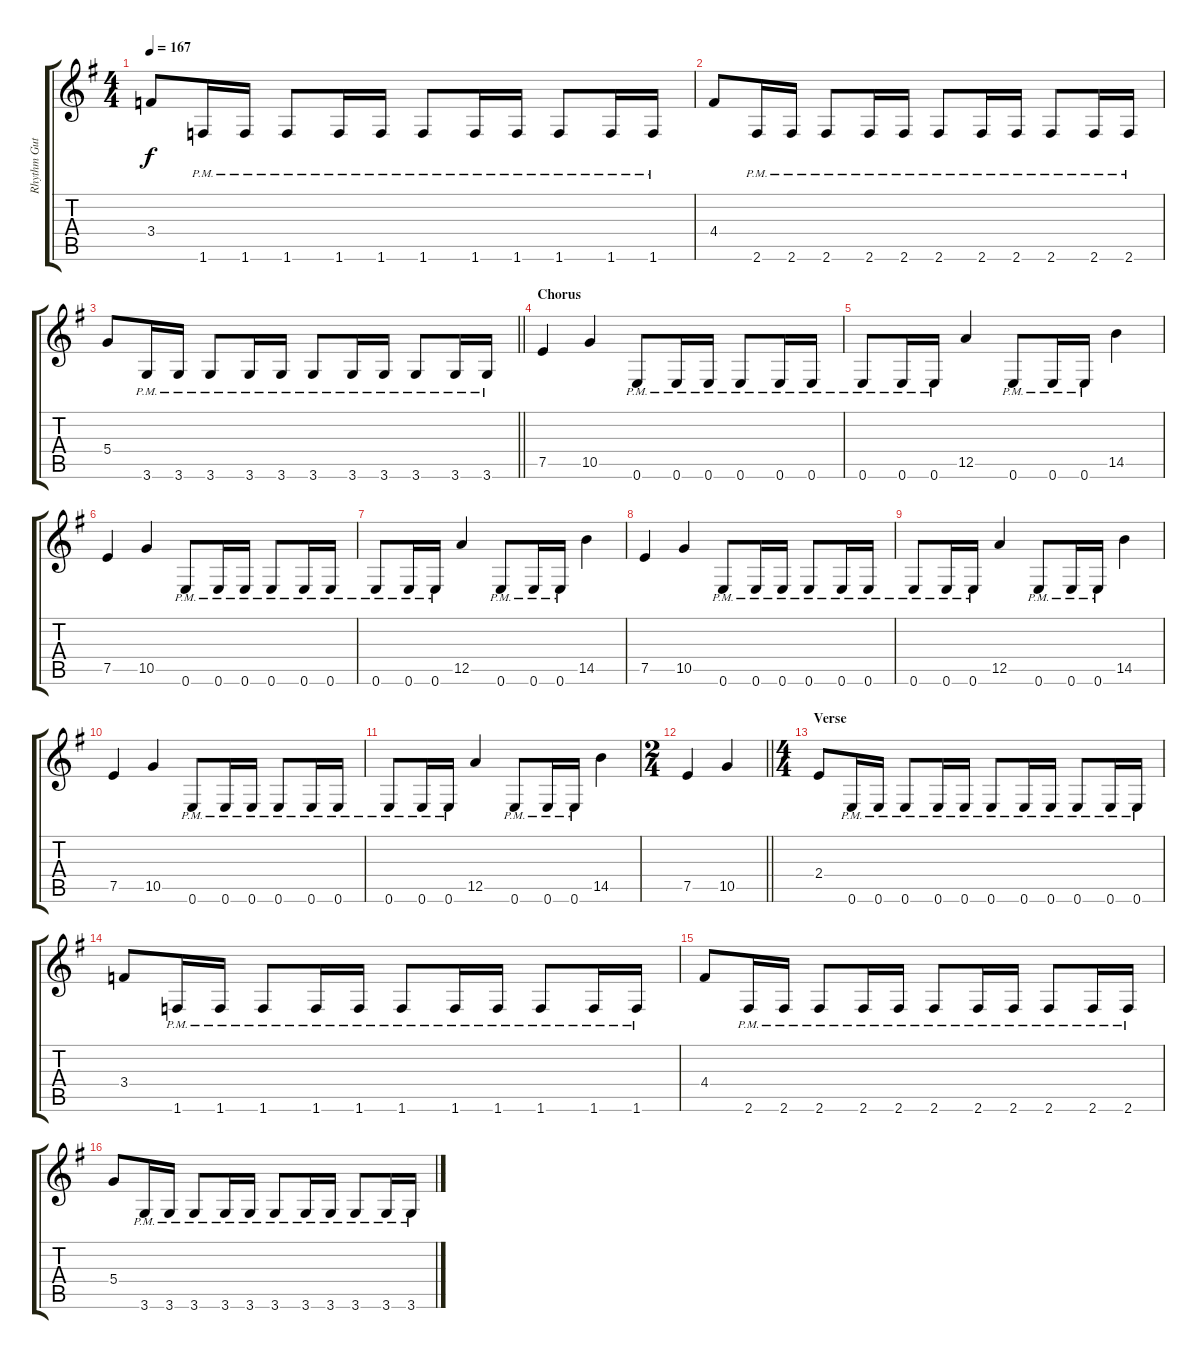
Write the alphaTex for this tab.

\track ("Rhythm Gutiar" "Rhythm Gut") {instrument distortionguitar}
\staff {score tabs}
\tuning (E4 B3 G3 D3 A2 E2) {hide}
\ts (4 4)
\tempo 167
\clef g2
\ks g
3.4.8{dy f} 1.6{pm}.16 1.6{pm}.16 1.6{pm}.8 1.6{pm}.16 1.6{pm}.16 1.6{pm}.8 1.6{pm}.16 1.6{pm}.16 1.6{pm}.8 1.6{pm}.16 1.6{pm}.16 |
4.4.8 2.6{pm}.16 2.6{pm}.16 2.6{pm}.8 2.6{pm}.16 2.6{pm}.16 2.6{pm}.8 2.6{pm}.16 2.6{pm}.16 2.6{pm}.8 2.6{pm}.16 2.6{pm}.16 |
\barLineRight lightlight
5.4.8 3.6{pm}.16 3.6{pm}.16 3.6{pm}.8 3.6{pm}.16 3.6{pm}.16 3.6{pm}.8 3.6{pm}.16 3.6{pm}.16 3.6{pm}.8 3.6{pm}.16 3.6{pm}.16 |
\section ("" "Chorus")
7.5.4 10.5.4 0.6{pm}.8 0.6{pm}.16 0.6{pm}.16 0.6{pm}.8 0.6{pm}.16 0.6{pm}.16 |
0.6{pm}.8 0.6{pm}.16 0.6{pm}.16 12.5.4 0.6{pm}.8 0.6{pm}.16 0.6{pm}.16 14.5.4 |
7.5.4 10.5.4 0.6{pm}.8 0.6{pm}.16 0.6{pm}.16 0.6{pm}.8 0.6{pm}.16 0.6{pm}.16 |
0.6{pm}.8 0.6{pm}.16 0.6{pm}.16 12.5.4 0.6{pm}.8 0.6{pm}.16 0.6{pm}.16 14.5.4 |
7.5.4 10.5.4 0.6{pm}.8 0.6{pm}.16 0.6{pm}.16 0.6{pm}.8 0.6{pm}.16 0.6{pm}.16 |
0.6{pm}.8 0.6{pm}.16 0.6{pm}.16 12.5.4 0.6{pm}.8 0.6{pm}.16 0.6{pm}.16 14.5.4 |
7.5.4 10.5.4 0.6{pm}.8 0.6{pm}.16 0.6{pm}.16 0.6{pm}.8 0.6{pm}.16 0.6{pm}.16 |
0.6{pm}.8 0.6{pm}.16 0.6{pm}.16 12.5.4 0.6{pm}.8 0.6{pm}.16 0.6{pm}.16 14.5.4 |
\ts (2 4)
\barLineRight lightlight
7.5.4 10.5.4 |
\ts (4 4)
\section ("" "Verse")
2.4.8 0.6{pm}.16 0.6{pm}.16 0.6{pm}.8 0.6{pm}.16 0.6{pm}.16 0.6{pm}.8 0.6{pm}.16 0.6{pm}.16 0.6{pm}.8 0.6{pm}.16 0.6{pm}.16 |
3.4.8 1.6{pm}.16 1.6{pm}.16 1.6{pm}.8 1.6{pm}.16 1.6{pm}.16 1.6{pm}.8 1.6{pm}.16 1.6{pm}.16 1.6{pm}.8 1.6{pm}.16 1.6{pm}.16 |
4.4.8 2.6{pm}.16 2.6{pm}.16 2.6{pm}.8 2.6{pm}.16 2.6{pm}.16 2.6{pm}.8 2.6{pm}.16 2.6{pm}.16 2.6{pm}.8 2.6{pm}.16 2.6{pm}.16 |
5.4.8 3.6{pm}.16 3.6{pm}.16 3.6{pm}.8 3.6{pm}.16 3.6{pm}.16 3.6{pm}.8 3.6{pm}.16 3.6{pm}.16 3.6{pm}.8 3.6{pm}.16 3.6{pm}.16
